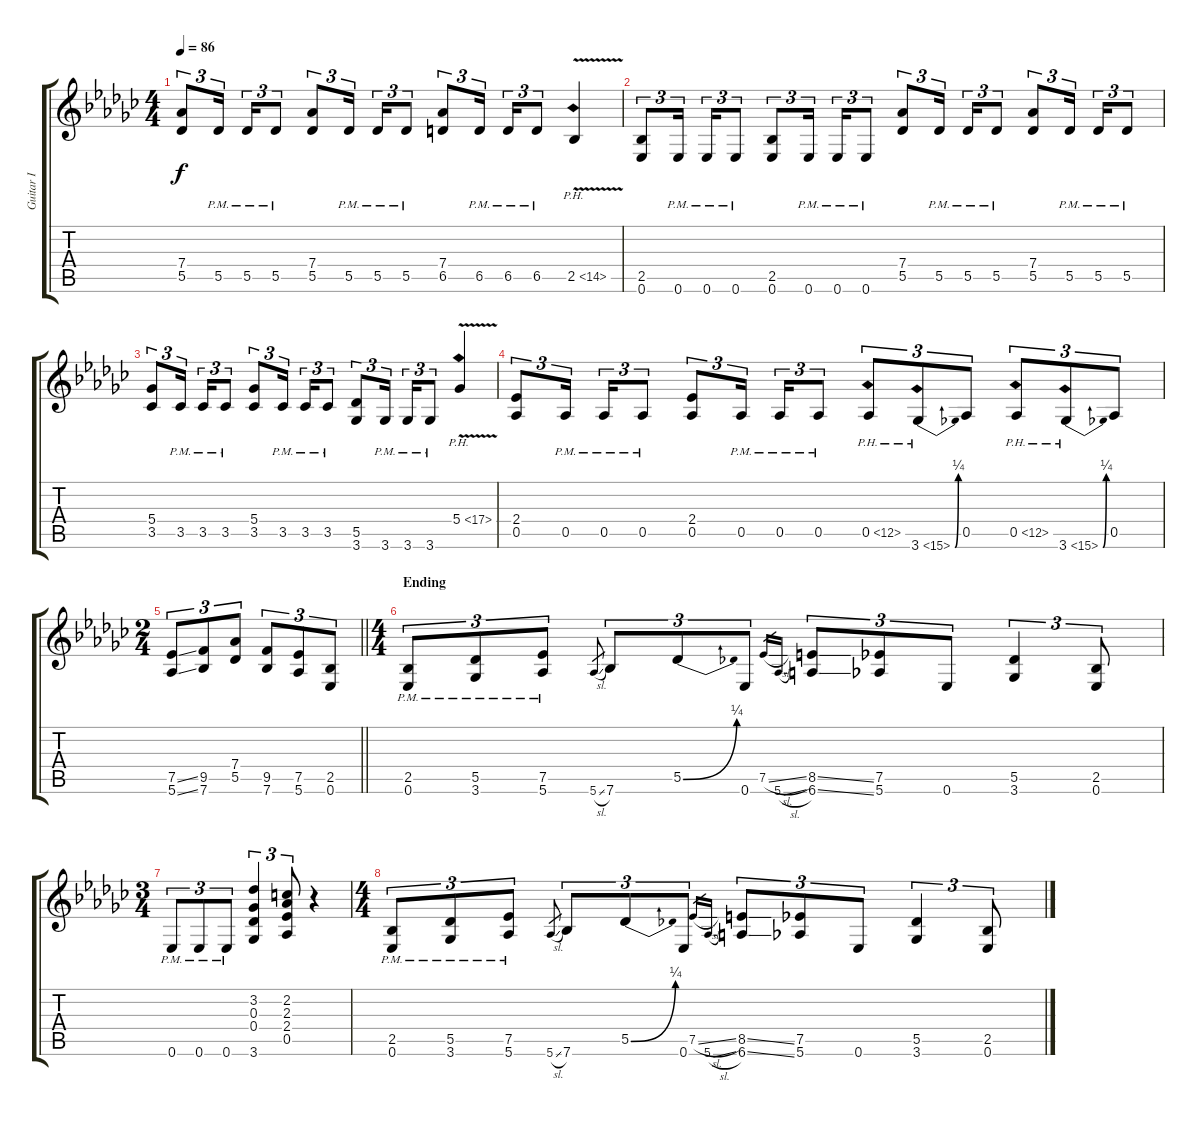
\track ("Guitar I" "Guitar I") {instrument distortionguitar}
\staff {score tabs}
\tuning (Eb4 Bb3 Gb3 Db3 Ab2 Eb2) {hide}
\ts (4 4)
\tempo 86
\clef g2
\ks ebminor
(7.4 5.5).8{tu (3 2) dy f} 5.5{pm}.16{tu (3 2)} 5.5{pm}.16{tu (3 2)} 5.5{pm}.8{tu (3 2)} (7.4 5.5).8{tu (3 2)} 5.5{pm}.16{tu (3 2)} 5.5{pm}.16{tu (3 2)} 5.5{pm}.8{tu (3 2)} (7.4 6.5).8{tu (3 2)} 6.5{pm}.16{tu (3 2)} 6.5{pm}.16{tu (3 2)} 6.5{pm}.8{tu (3 2)} 2.5{ph 12 v}.4 |
(2.5 0.6).8{tu (3 2)} 0.6{pm}.16{tu (3 2)} 0.6{pm}.16{tu (3 2)} 0.6{pm}.8{tu (3 2)} (2.5 0.6).8{tu (3 2)} 0.6{pm}.16{tu (3 2)} 0.6{pm}.16{tu (3 2)} 0.6{pm}.8{tu (3 2)} (7.4 5.5).8{tu (3 2)} 5.5{pm}.16{tu (3 2)} 5.5{pm}.16{tu (3 2)} 5.5{pm}.8{tu (3 2)} (7.4 5.5).8{tu (3 2)} 5.5{pm}.16{tu (3 2)} 5.5{pm}.16{tu (3 2)} 5.5{pm}.8{tu (3 2)} |
(5.4 3.5).8{tu (3 2)} 3.5{pm}.16{tu (3 2)} 3.5{pm}.16{tu (3 2)} 3.5{pm}.8{tu (3 2)} (5.4 3.5).8{tu (3 2)} 3.5{pm}.16{tu (3 2)} 3.5{pm}.16{tu (3 2)} 3.5{pm}.8{tu (3 2)} (5.5 3.6).8{tu (3 2)} 3.6{pm}.16{tu (3 2)} 3.6{pm}.16{tu (3 2)} 3.6{pm}.8{tu (3 2)} 5.4{ph 12 v}.4 |
(2.4 0.5).8{tu (3 2)} 0.5{pm}.16{tu (3 2)} 0.5{pm}.16{tu (3 2)} 0.5{pm}.8{tu (3 2)} (2.4 0.5).8{tu (3 2)} 0.5{pm}.16{tu (3 2)} 0.5{pm}.16{tu (3 2)} 0.5{pm}.8{tu (3 2)} 0.5{ph 12}.8{tu (3 2)} 3.6{be (bend 0 0 60 1) ph 12}.8{tu (3 2)} 0.5.8{tu (3 2)} 0.5{ph 12}.8{tu (3 2)} 3.6{be (bend 0 0 60 1) ph 12}.8{tu (3 2)} 0.5.8{tu (3 2)} |
\ts (2 4)
\barLineRight lightlight
(7.5{ss} 5.6{ss}).8{tu (3 2)} (9.5 7.6).8{tu (3 2)} (7.4 5.5).8{tu (3 2)} (9.5 7.6).8{tu (3 2)} (7.5 5.6).8{tu (3 2)} (2.5 0.6).8{tu (3 2)} |
\ts (4 4)
\section ("" "Ending")
(2.5{pm} 0.6{pm}).8{tu (3 2)} (5.5{pm} 3.6{pm}).8{tu (3 2)} (7.5{pm} 5.6{pm}).8{tu (3 2)} 5.6{sl}.8{gr} 7.6.8{tu (3 2)} 5.5{be (bend 0 0 60 1)}.8{tu (3 2)} 0.6.8{tu (3 2)} 7.5{sl}.16{gr} 5.6{sl}.16{gr} (8.5{ss} 6.6{ss}).8{tu (3 2)} (7.5 5.6).8{tu (3 2)} 0.6.8{tu (3 2)} (5.5 3.6).4{tu (3 2)} (2.5 0.6).8{tu (3 2)} |
\ts (3 4)
0.6{pm}.8{tu (3 2)} 0.6{pm}.8{tu (3 2)} 0.6{pm}.8{tu (3 2)} (3.2 0.3 0.4 3.6).4{tu (3 2)} (2.2 2.3 2.4 0.5).8{tu (3 2)} r.4 |
\ts (4 4)
(2.5{pm} 0.6{pm}).8{tu (3 2)} (5.5{pm} 3.6{pm}).8{tu (3 2)} (7.5{pm} 5.6{pm}).8{tu (3 2)} 5.6{sl}.8{gr} 7.6.8{tu (3 2)} 5.5{be (bend 0 0 60 1)}.8{tu (3 2)} 0.6.8{tu (3 2)} 7.5{sl}.16{gr} 5.6{sl}.16{gr} (8.5{ss} 6.6{ss}).8{tu (3 2)} (7.5 5.6).8{tu (3 2)} 0.6.8{tu (3 2)} (5.5 3.6).4{tu (3 2)} (2.5 0.6).8{tu (3 2)}
